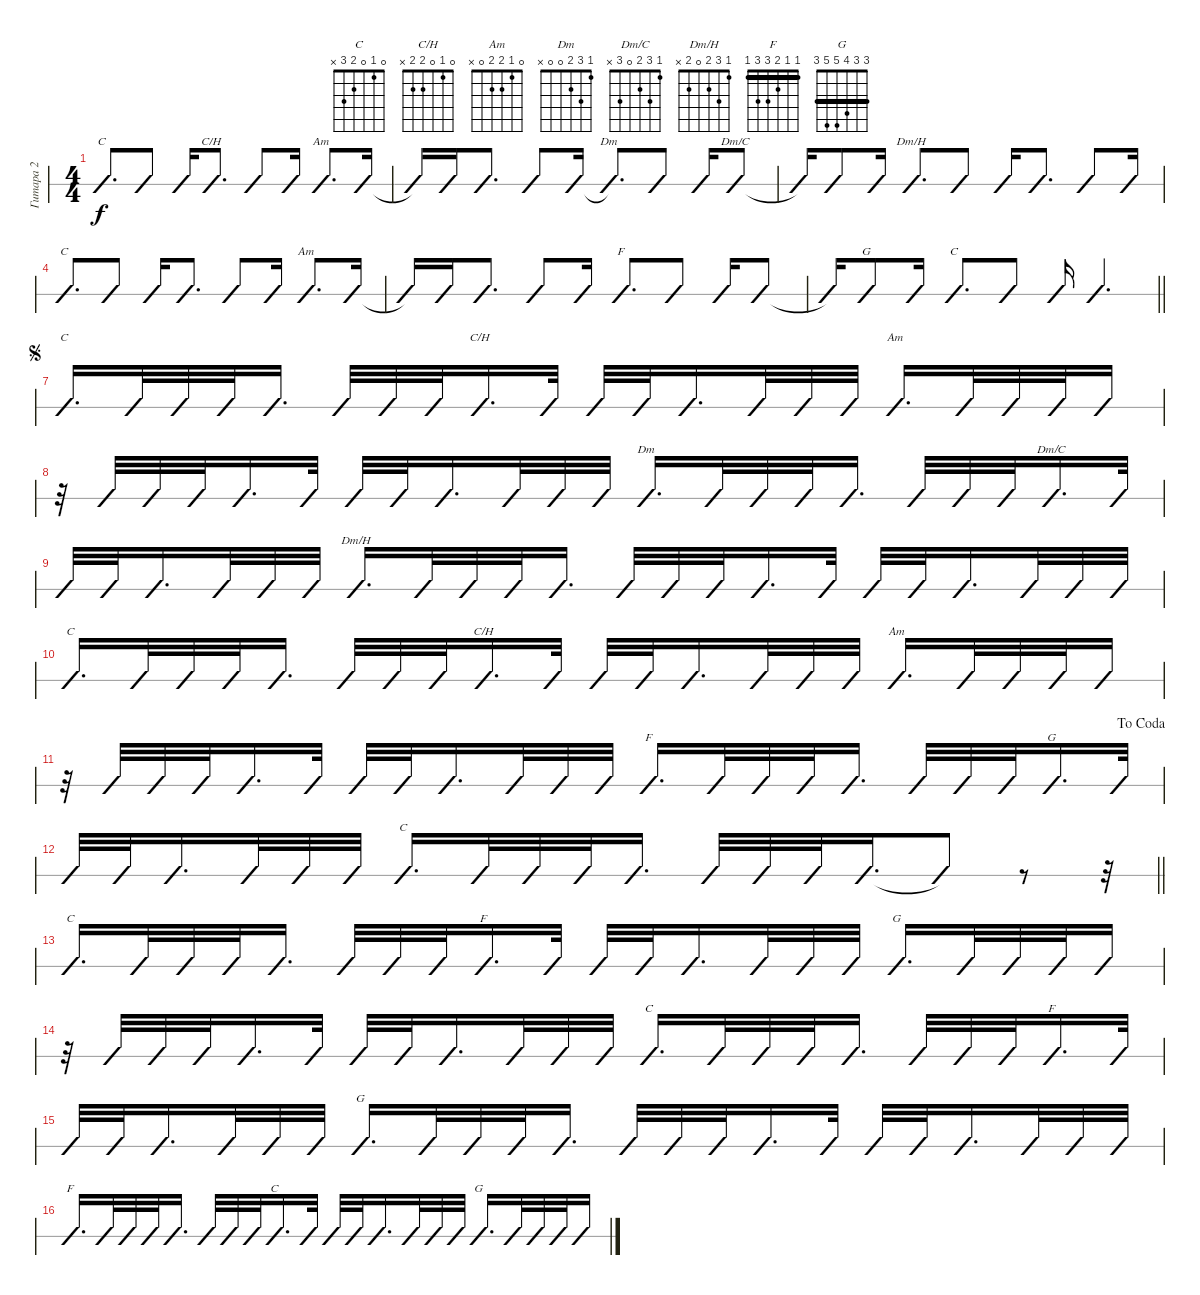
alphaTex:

\bracketExtendMode groupsimilarinstruments
\multiTrackTrackNamePolicy hidden
\firstSystemTrackNameMode fullname
\otherSystemsTrackNameMode fullname
\otherSystemsTrackNameOrientation horizontal
\defaultBarNumberDisplay FirstOfSystem
\track ("Гитара 2" "N-Gt") {instrument acousticguitarnylon}
\staff {slash}
\tuning (E4 B3 G3 D3 A2 E2)
\chord ("C" 0 1 0 2 3 x)
\chord ("C/H" 0 1 0 2 2 x)
\chord ("Am" 0 1 2 2 0 x)
\chord ("Dm" 1 3 2 0 0 x)
\chord ("Dm/C" 1 3 2 0 3 x)
\chord ("Dm/H" 1 3 2 0 2 x)
\chord ("F" 1 1 2 3 3 1) {barre (1 1)}
\chord ("G" 3 3 4 5 5 3) {barre (3 3)}
\ts (4 4)
\beaming (8 2 2 2 2)
\tempo (55 "Moderate" hide)
\clef g2
\ks c
(0.1 1.2 0.3 2.4 3.5).8{d ch "C" dy f instrument acousticguitarnylon} (0.1 1.2 0.3 2.4 3.5).8 (0.1 1.2 0.3 2.4 3.5).16 (0.1 1.2 0.3 2.4 2.5).8{d ch "C/H"} (0.1 1.2 0.3 2.4 2.5).8 (0.1 1.2 0.3 2.4 2.5).16 (0.1 1.2 2.3 2.4 0.5).8{d ch "Am"} (0.1 1.2 2.3 2.4 0.5).16 |
(0.1{t} 1.2{t} 2.3{t} 2.4{t} 0.5{t}).16 (0.1 1.2 2.3 2.4 0.5).16 (0.1 1.2 2.3 2.4 0.5).8{d} (0.1 1.2 2.3 2.4 0.5).8 (0.1 1.2 2.3 2.4 0.5).16 (1.1 3.2 2.3 0.4 0.5{t}).8{d ch "Dm"} (1.1 3.2 2.3 0.4).8 (1.1 3.2 2.3 0.4).16 (1.1 3.2 2.3 0.4 3.5).8{ch "Dm/C"} |
(1.1{t} 3.2{t} 2.3{t} 0.4{t} 3.5{t}).16 (1.1 3.2 2.3 0.4 3.5).8 (1.1 3.2 2.3 0.4 3.5).16 (1.1 3.2 2.3 0.4 2.5).8{d ch "Dm/H"} (1.1 3.2 2.3 0.4 2.5).8 (1.1 3.2 2.3 0.4 2.5).16 (1.1 3.2 2.3 0.4 2.5).8{d} (1.1 3.2 2.3 0.4 2.5).8 (1.1 3.2 2.3 0.4 2.5).16 |
(0.1 1.2 0.3 2.4 3.5).8{d ch "C"} (0.1 1.2 0.3 2.4 3.5).8 (0.1 1.2 0.3 2.4 3.5).16 (0.1 1.2 0.3 2.4 2.5).8{d} (0.1 1.2 0.3 2.4 2.5).8 (0.1 1.2 0.3 2.4 2.5).16 (0.1 1.2 2.3 2.4 0.5).8{d ch "Am"} (0.1 1.2 2.3 2.4 0.5).16 |
(0.1{t} 1.2{t} 2.3{t} 2.4{t} 0.5{t}).16 (0.1 1.2 2.3 2.4 0.5).16 (0.1 1.2 2.3 2.4 0.5).8{d} (0.1 1.2 2.3 2.4 0.5).8 (0.1 1.2 2.3 2.4 0.5).16 (1.1 1.2 2.3 3.4 3.5 1.6).8{d ch "F"} (1.1 1.2 2.3 3.4 3.5 1.6).8 (1.1 1.2 2.3 3.4 3.5 1.6).16 (3.1 3.2 4.3 5.4 5.5 3.6).8 |
\barLineRight lightlight
(3.1{t} 3.2{t} 4.3{t} 5.4{t} 5.5{t}).16 (3.1 3.2 4.3 5.4 5.5 3.6).8{ch "G"} (3.1 3.2 4.3 5.4 5.5 3.6).16 (0.1 1.2 0.3 2.4 3.5).8{d ch "C"} (0.1 1.2 0.3 2.4 3.5).8 (0.1 1.2 0.3 2.4 3.5).16 (0.1 1.2 0.3 2.4 3.5).4{d} |
\section ("" "")
\jump segno
(0.1 1.2 0.3 2.4 3.5).16{d ch "C"} (0.1 1.2 0.3 2.4 3.5).32 (0.1 1.2 0.3 2.4 3.5).32 (0.1 1.2 0.3 2.4 3.5).32 (0.1 1.2 0.3 2.4 3.5).16{d} (0.1 1.2 0.3 2.4 3.5).32 (0.1 1.2 0.3 2.4 3.5).32 (0.1 1.2 0.3 2.4 3.5).32 (0.1 1.2 0.3 2.4 2.5).16{d ch "C/H"} (0.1 1.2 0.3 2.4 2.5).32 (0.1 1.2 0.3 2.4 2.5).32 (0.1 1.2 0.3 2.4 2.5).32 (0.1 1.2 0.3 2.4 2.5).16{d} (0.1 1.2 0.3 2.4 2.5).32 (0.1 1.2 0.3 2.4 2.5).32 (0.1 1.2 0.3 2.4 2.5).32 (0.1 1.2 2.3 2.4 0.5).16{d ch "Am"} (0.1 1.2 2.3 2.4 0.5).32 (0.1 1.2 2.3 2.4 0.5).32 (0.1 1.2 2.3 2.4 0.5).32 (0.1 1.2 2.3 2.4 0.5).16 |
r.32 (0.1 1.2 2.3 2.4 0.5).32 (0.1 1.2 2.3 2.4 0.5).32 (0.1 1.2 2.3 2.4 0.5).32 (0.1 1.2 2.3 2.4 0.5).16{d} (0.1 1.2 2.3 2.4 0.5).32 (0.1 1.2 2.3 2.4 0.5).32 (0.1 1.2 2.3 2.4 0.5).32 (0.1 1.2 2.3 2.4 0.5).16{d} (0.1 1.2 2.3 2.4 0.5).32 (0.1 1.2 2.3 2.4 0.5).32 (0.1 1.2 2.3 2.4 0.5).32 (1.1 3.2 2.3 0.4).16{d ch "Dm"} (1.1 3.2 2.3 0.4).32 (1.1 3.2 2.3 0.4).32 (1.1 3.2 2.3 0.4).32 (1.1 3.2 2.3 0.4).16{d} (1.1 3.2 2.3 0.4).32 (1.1 3.2 2.3 0.4).32 (1.1 3.2 2.3 0.4).32 (1.1 3.2 2.3 0.4 3.5).16{d ch "Dm/C"} (1.1 3.2 2.3 0.4 3.5).32 |
(1.1 3.2 2.3 0.4 3.5).32 (1.1 3.2 2.3 0.4 3.5).32 (1.1 3.2 2.3 0.4 3.5).16{d} (1.1 3.2 2.3 0.4 3.5).32 (1.1 3.2 2.3 0.4 3.5).32 (1.1 3.2 2.3 0.4 3.5).32 (1.1 3.2 2.3 0.4 2.5).16{d ch "Dm/H"} (1.1 3.2 2.3 0.4 2.5).32 (1.1 3.2 2.3 0.4 2.5).32 (1.1 3.2 2.3 0.4 2.5).32 (1.1 3.2 2.3 0.4 2.5).16{d} (1.1 3.2 2.3 0.4 2.5).32 (1.1 3.2 2.3 0.4 2.5).32 (1.1 3.2 2.3 0.4 2.5).32 (1.1 3.2 2.3 0.4 2.5).16{d} (1.1 3.2 2.3 0.4 2.5).32 (1.1 3.2 2.3 0.4 2.5).32 (1.1 3.2 2.3 0.4 2.5).32 (1.1 3.2 2.3 0.4 2.5).16{d} (1.1 3.2 2.3 0.4 2.5).32 (1.1 3.2 2.3 0.4 2.5).32 (1.1 3.2 2.3 0.4 2.5).32 |
(0.1 1.2 0.3 2.4 3.5).16{d ch "C"} (0.1 1.2 0.3 2.4 3.5).32 (0.1 1.2 0.3 2.4 3.5).32 (0.1 1.2 0.3 2.4 3.5).32 (0.1 1.2 0.3 2.4 3.5).16{d} (0.1 1.2 0.3 2.4 3.5).32 (0.1 1.2 0.3 2.4 3.5).32 (0.1 1.2 0.3 2.4 3.5).32 (0.1 1.2 0.3 2.4 2.5).16{d ch "C/H"} (0.1 1.2 0.3 2.4 2.5).32 (0.1 1.2 0.3 2.4 2.5).32 (0.1 1.2 0.3 2.4 2.5).32 (0.1 1.2 0.3 2.4 2.5).16{d} (0.1 1.2 0.3 2.4 2.5).32 (0.1 1.2 0.3 2.4 2.5).32 (0.1 1.2 0.3 2.4 2.5).32 (0.1 1.2 2.3 2.4 0.5).16{d ch "Am"} (0.1 1.2 2.3 2.4 0.5).32 (0.1 1.2 2.3 2.4 0.5).32 (0.1 1.2 2.3 2.4 0.5).32 (0.1 1.2 2.3 2.4 0.5).16 |
\jump dacoda
r.32 (0.1 1.2 2.3 2.4 0.5).32 (0.1 1.2 2.3 2.4 0.5).32 (0.1 1.2 2.3 2.4 0.5).32 (0.1 1.2 2.3 2.4 0.5).16{d} (0.1 1.2 2.3 2.4 0.5).32 (0.1 1.2 2.3 2.4 0.5).32 (0.1 1.2 2.3 2.4 0.5).32 (0.1 1.2 2.3 2.4 0.5).16{d} (0.1 1.2 2.3 2.4 0.5).32 (0.1 1.2 2.3 2.4 0.5).32 (0.1 1.2 2.3 2.4 0.5).32 (1.1 1.2 2.3 3.4 3.5 1.6).16{d ch "F"} (1.1 1.2 2.3 3.4 3.5 1.6).32 (1.1 1.2 2.3 3.4 3.5 1.6).32 (1.1 1.2 2.3 3.4 3.5 1.6).32 (1.1 1.2 2.3 3.4 3.5 1.6).16{d} (1.1 1.2 2.3 3.4 3.5 1.6).32 (1.1 1.2 2.3 3.4 3.5 1.6).32 (1.1 1.2 2.3 3.4 3.5 1.6).32 (3.1 3.2 4.3 5.4 5.5 3.6).16{d ch "G"} (3.1 3.2 4.3 5.4 5.5 3.6).32 |
\barLineRight lightlight
(3.1 3.2 4.3 5.4 5.5 3.6).32 (3.1 3.2 4.3 5.4 5.5 3.6).32 (3.1 3.2 4.3 5.4 5.5 3.6).16{d} (3.1 3.2 4.3 5.4 5.5 3.6).32 (3.1 3.2 4.3 5.4 5.5 3.6).32 (3.1 3.2 4.3 5.4 5.5 3.6).32 (0.1 1.2 0.3 2.4 3.5).16{d ch "C"} (0.1 1.2 0.3 2.4 3.5).32 (0.1 1.2 0.3 2.4 3.5).32 (0.1 1.2 0.3 2.4 3.5).32 (0.1 1.2 0.3 2.4 3.5).16{d} (0.1 1.2 0.3 2.4 3.5).32 (0.1 1.2 0.3 2.4 3.5).32 (0.1 1.2 0.3 2.4 3.5).32 (0.1 1.2 0.3 2.4 3.5).16{d} (0.1{t} 1.2{t} 0.3{t} 2.4{t} 3.5{t}).8 r.8 r.32 |
\section ("" "")
(0.1 1.2 0.3 2.4 3.5).16{d ch "C"} (0.1 1.2 0.3 2.4 3.5).32 (0.1 1.2 0.3 2.4 3.5).32 (0.1 1.2 0.3 2.4 3.5).32 (0.1 1.2 0.3 2.4 3.5).16{d} (0.1 1.2 0.3 2.4 3.5).32 (0.1 1.2 0.3 2.4 3.5).32 (0.1 1.2 0.3 2.4 3.5).32 (1.1 1.2 2.3 3.4 3.5 1.6).16{d ch "F"} (1.1 1.2 2.3 3.4 3.5 1.6).32 (1.1 1.2 2.3 3.4 3.5 1.6).32 (1.1 1.2 2.3 3.4 3.5 1.6).32 (1.1 1.2 2.3 3.4 3.5 1.6).16{d} (1.1 1.2 2.3 3.4 3.5 1.6).32 (1.1 1.2 2.3 3.4 3.5 1.6).32 (1.1 1.2 2.3 3.4 3.5 1.6).32 (3.1 3.2 4.3 5.4 5.5 3.6).16{d ch "G"} (3.1 3.2 4.3 5.4 5.5 3.6).32 (3.1 3.2 4.3 5.4 5.5 3.6).32 (3.1 3.2 4.3 5.4 5.5 3.6).32 (3.1 3.2 4.3 5.4 5.5 3.6).16 |
r.32 (3.1 3.2 4.3 5.4 5.5 3.6).32 (3.1 3.2 4.3 5.4 5.5 3.6).32 (3.1 3.2 4.3 5.4 5.5 3.6).32 (3.1 3.2 4.3 5.4 5.5 3.6).16{d} (3.1 3.2 4.3 5.4 5.5 3.6).32 (3.1 3.2 4.3 5.4 5.5 3.6).32 (3.1 3.2 4.3 5.4 5.5 3.6).32 (3.1 3.2 4.3 5.4 5.5 3.6).16{d} (3.1 3.2 4.3 5.4 5.5 3.6).32 (3.1 3.2 4.3 5.4 5.5 3.6).32 (3.1 3.2 4.3 5.4 5.5 3.6).32 (0.1 1.2 0.3 2.4 3.5).16{d ch "C"} (0.1 1.2 0.3 2.4 3.5).32 (0.1 1.2 0.3 2.4 3.5).32 (0.1 1.2 0.3 2.4 3.5).32 (0.1 1.2 0.3 2.4 3.5).16{d} (0.1 1.2 0.3 2.4 3.5).32 (0.1 1.2 0.3 2.4 3.5).32 (0.1 1.2 0.3 2.4 3.5).32 (1.1 1.2 2.3 3.4 3.5 1.6).16{d ch "F"} (1.1 1.2 2.3 3.4 3.5 1.6).32 |
(1.1 1.2 2.3 3.4 3.5 1.6).32 (1.1 1.2 2.3 3.4 3.5 1.6).32 (1.1 1.2 2.3 3.4 3.5 1.6).16{d} (1.1 1.2 2.3 3.4 3.5 1.6).32 (1.1 1.2 2.3 3.4 3.5 1.6).32 (1.1 1.2 2.3 3.4 3.5 1.6).32 (3.1 3.2 4.3 5.4 5.5 3.6).16{d ch "G"} (3.1 3.2 4.3 5.4 5.5 3.6).32 (3.1 3.2 4.3 5.4 5.5 3.6).32 (3.1 3.2 4.3 5.4 5.5 3.6).32 (3.1 3.2 4.3 5.4 5.5 3.6).16{d} (3.1 3.2 4.3 5.4 5.5 3.6).32 (3.1 3.2 4.3 5.4 5.5 3.6).32 (3.1 3.2 4.3 5.4 5.5 3.6).32 (3.1 3.2 4.3 5.4 5.5 3.6).16{d} (3.1 3.2 4.3 5.4 5.5 3.6).32 (3.1 3.2 4.3 5.4 5.5 3.6).32 (3.1 3.2 4.3 5.4 5.5 3.6).32 (3.1 3.2 4.3 5.4 5.5 3.6).16{d} (3.1 3.2 4.3 5.4 5.5 3.6).32 (3.1 3.2 4.3 5.4 5.5 3.6).32 (3.1 3.2 4.3 5.4 5.5 3.6).32 |
(1.1 1.2 2.3 3.4 3.5 1.6).16{d ch "F"} (1.1 1.2 2.3 3.4 3.5 1.6).32 (1.1 1.2 2.3 3.4 3.5 1.6).32 (1.1 1.2 2.3 3.4 3.5 1.6).32 (1.1 1.2 2.3 3.4 3.5 1.6).16{d} (1.1 1.2 2.3 3.4 3.5 1.6).32 (1.1 1.2 2.3 3.4 3.5 1.6).32 (1.1 1.2 2.3 3.4 3.5 1.6).32 (0.1 1.2 0.3 2.4 3.5).16{d ch "C"} (0.1 1.2 0.3 2.4 3.5).32 (0.1 1.2 0.3 2.4 3.5).32 (0.1 1.2 0.3 2.4 3.5).32 (0.1 1.2 0.3 2.4 3.5).16{d} (0.1 1.2 0.3 2.4 3.5).32 (0.1 1.2 0.3 2.4 3.5).32 (0.1 1.2 0.3 2.4 3.5).32 (3.1 3.2 4.3 5.4 5.5 3.6).16{d ch "G"} (3.1 3.2 4.3 5.4 5.5 3.6).32 (3.1 3.2 4.3 5.4 5.5 3.6).32 (3.1 3.2 4.3 5.4 5.5 3.6).32 (3.1 3.2 4.3 5.4 5.5 3.6).16
